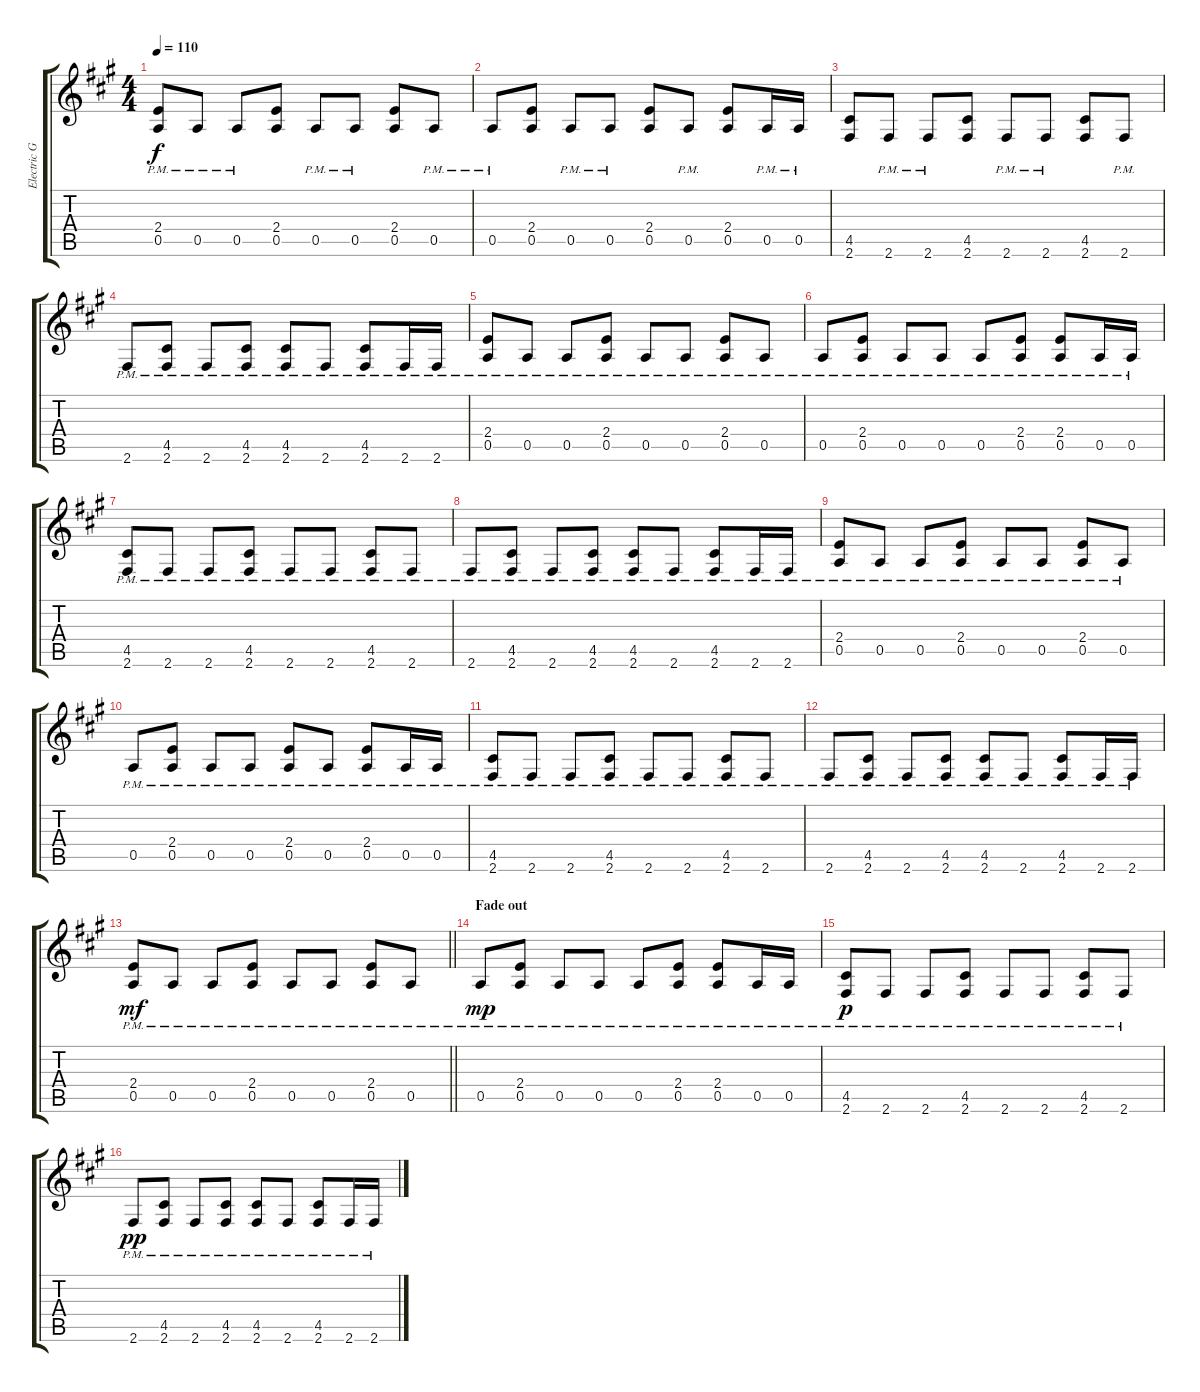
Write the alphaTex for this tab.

\track ("Electric Guitar" "Electric G") {instrument acousticguitarsteel}
\staff {score tabs}
\tuning (E4 B3 G3 D3 A2 E2) {hide}
\ts (4 4)
\tempo 110
\clef g2
\ks a
(2.4 0.5{pm}).8{dy f} 0.5{pm}.8 0.5{pm}.8 (2.4 0.5).8 0.5{pm}.8 0.5{pm}.8 (2.4 0.5).8 0.5{pm}.8 |
0.5{pm}.8 (2.4 0.5).8 0.5{pm}.8 0.5{pm}.8 (2.4 0.5).8 0.5{pm}.8 (2.4 0.5).8 0.5{pm}.16 0.5{pm}.16 |
(4.5 2.6).8 2.6{pm}.8 2.6{pm}.8 (4.5 2.6).8 2.6{pm}.8 2.6{pm}.8 (4.5 2.6).8 2.6{pm}.8 |
2.6{pm}.8 (4.5 2.6{pm}).8 2.6{pm}.8 (4.5 2.6{pm}).8 (4.5 2.6{pm}).8 2.6{pm}.8 (4.5 2.6{pm}).8 2.6{pm}.16 2.6{pm}.16 |
(2.4{pm} 0.5{pm}).8 0.5{pm}.8 0.5{pm}.8 (2.4{pm} 0.5{pm}).8 0.5{pm}.8 0.5{pm}.8 (2.4{pm} 0.5{pm}).8 0.5{pm}.8 |
0.5{pm}.8 (2.4{pm} 0.5{pm}).8 0.5{pm}.8 0.5{pm}.8 0.5{pm}.8 (2.4{pm} 0.5{pm}).8 (2.4{pm} 0.5{pm}).8 0.5{pm}.16 0.5{pm}.16 |
(4.5 2.6{pm}).8 2.6{pm}.8 2.6{pm}.8 (4.5 2.6{pm}).8 2.6{pm}.8 2.6{pm}.8 (4.5 2.6{pm}).8 2.6{pm}.8 |
2.6{pm}.8 (4.5 2.6{pm}).8 2.6{pm}.8 (4.5 2.6{pm}).8 (4.5 2.6{pm}).8 2.6{pm}.8 (4.5 2.6{pm}).8 2.6{pm}.16 2.6{pm}.16 |
(2.4{pm} 0.5{pm}).8 0.5{pm}.8 0.5{pm}.8 (2.4{pm} 0.5{pm}).8 0.5{pm}.8 0.5{pm}.8 (2.4{pm} 0.5{pm}).8 0.5{pm}.8 |
0.5{pm}.8 (2.4{pm} 0.5{pm}).8 0.5{pm}.8 0.5{pm}.8 (2.4{pm} 0.5{pm}).8 0.5{pm}.8 (2.4{pm} 0.5{pm}).8 0.5{pm}.16 0.5{pm}.16 |
(4.5 2.6{pm}).8 2.6{pm}.8 2.6{pm}.8 (4.5 2.6{pm}).8 2.6{pm}.8 2.6{pm}.8 (4.5 2.6{pm}).8 2.6{pm}.8 |
2.6{pm}.8 (4.5 2.6{pm}).8 2.6{pm}.8 (4.5 2.6{pm}).8 (4.5 2.6{pm}).8 2.6{pm}.8 (4.5 2.6{pm}).8 2.6{pm}.16 2.6{pm}.16 |
\barLineRight lightlight
(2.4{pm} 0.5{pm}).8{dy mf} 0.5{pm}.8 0.5{pm}.8 (2.4{pm} 0.5{pm}).8 0.5{pm}.8 0.5{pm}.8 (2.4{pm} 0.5{pm}).8 0.5{pm}.8 |
\section ("" "Fade out")
0.5{pm}.8{dy mp} (2.4{pm} 0.5{pm}).8 0.5{pm}.8 0.5{pm}.8 0.5{pm}.8 (2.4{pm} 0.5{pm}).8 (2.4{pm} 0.5{pm}).8 0.5{pm}.16 0.5{pm}.16 |
(4.5 2.6{pm}).8{dy p} 2.6{pm}.8 2.6{pm}.8 (4.5 2.6{pm}).8 2.6{pm}.8 2.6{pm}.8 (4.5 2.6{pm}).8 2.6{pm}.8 |
2.6{pm}.8{dy pp} (4.5 2.6{pm}).8 2.6{pm}.8 (4.5 2.6{pm}).8 (4.5 2.6{pm}).8 2.6{pm}.8 (4.5 2.6{pm}).8 2.6{pm}.16 2.6{pm}.16
